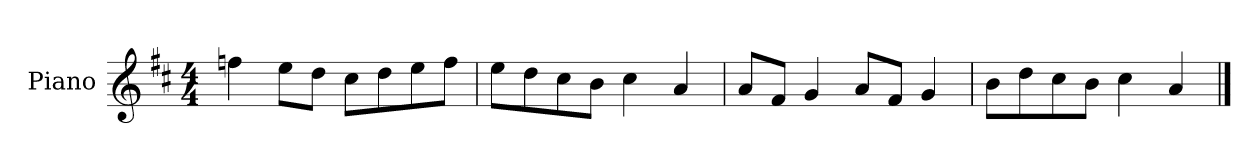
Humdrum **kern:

**kern
*part1
*staff1
*I"Piano
*I'P-no
*clefG2
*k[f#c#]
*M4/4
*MM90
=1
4ffn\
8ee\L
8dd\J
8cc#\L
8dd\
8ee\
8ff\J
=2
8ee\L
8dd\
8cc#\
8b\J
4cc#\
4a/
=3
8a/L
8f#/J
4g/
8a/L
8f#/J
4g/
=4
8b\L
8dd\
8cc#\
8b\J
4cc#\
4a/
==
*-
